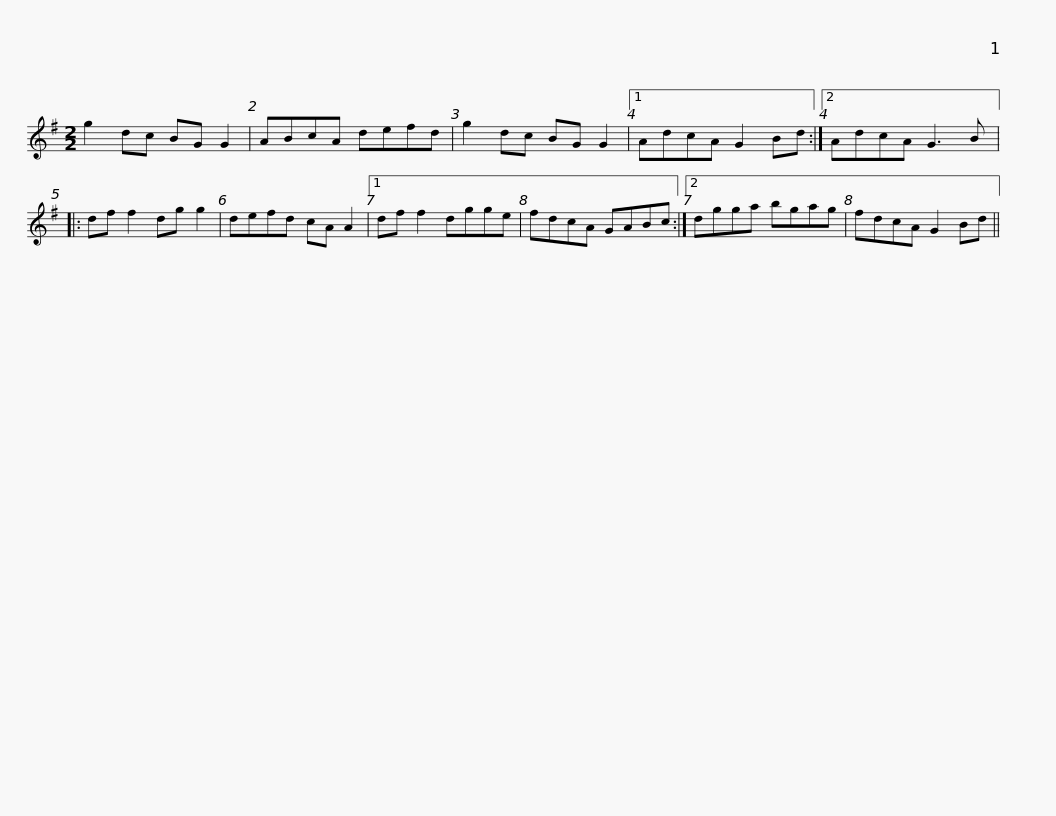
X:1
L:1/8
M:2/2
I:linebreak $
K:G
V:1 treble
V:1
 g2 dc BG G2 | ABcA defd | g2 dc BG G2 |1 AdcA G2 Bd :|2 AdcA G3 B |: %5
 df f2 dg g2 |$ defd cA A2 |1 df f2 dgge | fdcA GABc :|2 dgga bgag | %10
 fdcA G2 Bd || %11
